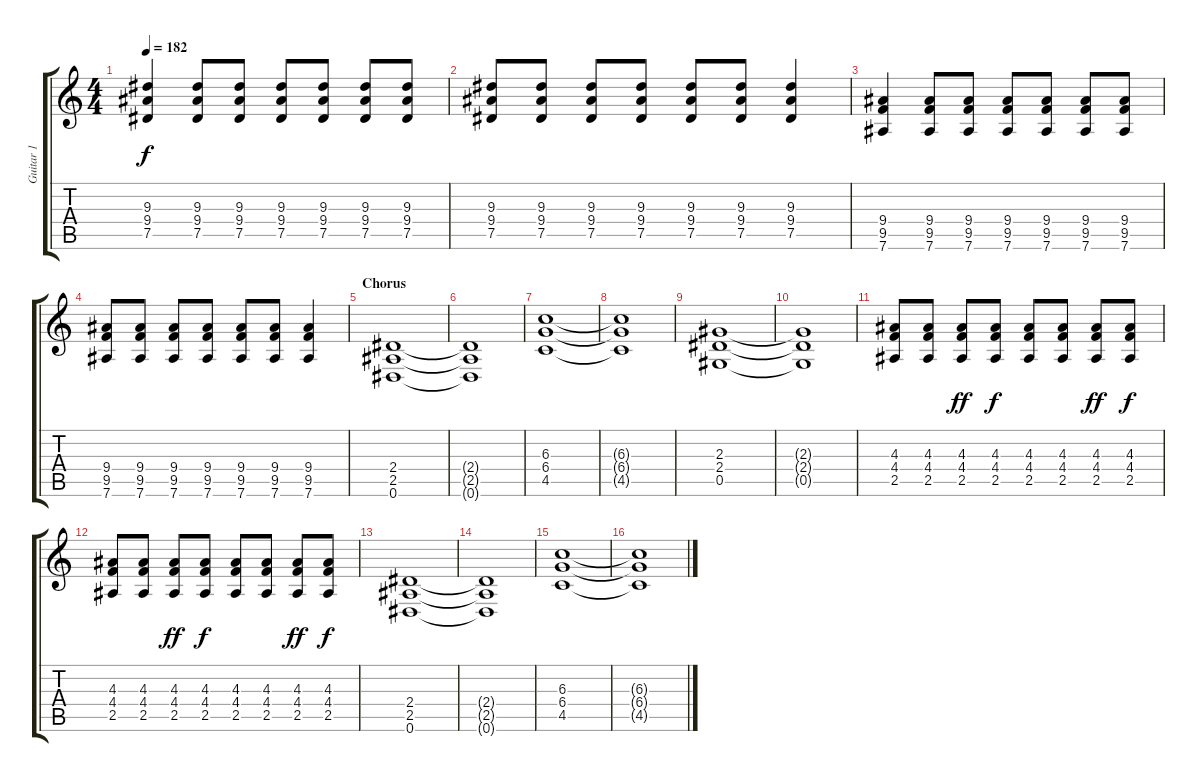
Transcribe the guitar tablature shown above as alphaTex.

\track ("Guitar 1" "Guitar 1") {instrument overdrivenguitar}
\staff {score tabs}
\tuning (Eb4 Bb3 Gb3 Db3 Ab2 Eb2) {hide}
\ts (4 4)
\tempo 182
\clef g2
\ks c
(9.3 9.4 7.5).4{dy f} (9.3 9.4 7.5).8 (9.3 9.4 7.5).8 (9.3 9.4 7.5).8 (9.3 9.4 7.5).8 (9.3 9.4 7.5).8 (9.3 9.4 7.5).8 |
(9.3 9.4 7.5).8 (9.3 9.4 7.5).8 (9.3 9.4 7.5).8 (9.3 9.4 7.5).8 (9.3 9.4 7.5).8 (9.3 9.4 7.5).8 (9.3 9.4 7.5).4 |
(9.4 9.5 7.6).4 (9.4 9.5 7.6).8 (9.4 9.5 7.6).8 (9.4 9.5 7.6).8 (9.4 9.5 7.6).8 (9.4 9.5 7.6).8 (9.4 9.5 7.6).8 |
(9.4 9.5 7.6).8 (9.4 9.5 7.6).8 (9.4 9.5 7.6).8 (9.4 9.5 7.6).8 (9.4 9.5 7.6).8 (9.4 9.5 7.6).8 (9.4 9.5 7.6).4 |
\section ("" "Chorus")
(2.4 2.5 0.6).1 |
(2.4{t} 2.5{t} 0.6{t}).1 |
(6.3 6.4 4.5).1 |
(6.3{t} 6.4{t} 4.5{t}).1 |
(2.3 2.4 0.5).1 |
(2.3{t} 2.4{t} 0.5{t}).1 |
(4.3 4.4 2.5).8 (4.3 4.4 2.5).8 (4.3 4.4 2.5).8{dy ff} (4.3 4.4 2.5).8{dy f} (4.3 4.4 2.5).8 (4.3 4.4 2.5).8 (4.3 4.4 2.5).8{dy ff} (4.3 4.4 2.5).8{dy f} |
(4.3 4.4 2.5).8 (4.3 4.4 2.5).8 (4.3 4.4 2.5).8{dy ff} (4.3 4.4 2.5).8{dy f} (4.3 4.4 2.5).8 (4.3 4.4 2.5).8 (4.3 4.4 2.5).8{dy ff} (4.3 4.4 2.5).8{dy f} |
(2.4 2.5 0.6).1 |
(2.4{t} 2.5{t} 0.6{t}).1 |
(6.3 6.4 4.5).1 |
(6.3{t} 6.4{t} 4.5{t}).1
